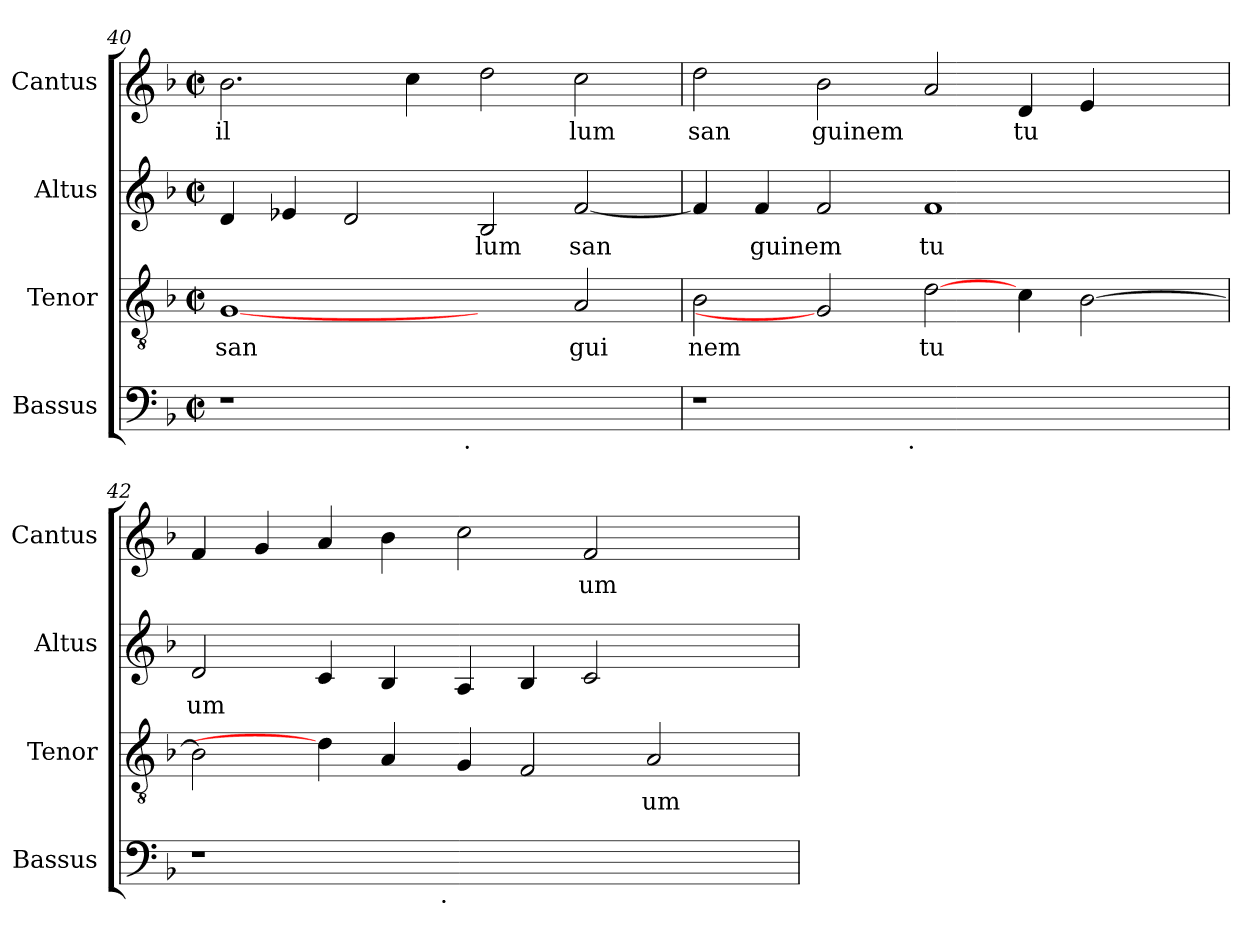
**kern	**kern	**text	**kern	**text	**kern	**text
*part4	*part3	*part3	*part2	*part2	*part1	*part1
*staff4	*staff3	*staff3	*staff2	*staff2	*staff1	*staff1
*I"Bassus	*I"Tenor	*	*I"Altus	*	*I"Cantus	*
*I'Bassus	*I'Tenor	*	*I'Altus	*	*I'Cantus	*
*clefF4	*clefGv2	*	*clefG2	*	*clefG2	*
*k[b-]	*k[b-]	*	*k[b-]	*	*k[b-]	*
*F:	*F:	*	*F:	*	*F:	*
*M2/2	*M2/2	*	*M2/2	*	*M2/2	*
*met(c|)	*met(c|)	*	*met(c|)	*	*met(c|)	*
=40	=40	=40	=40	=40	=40	=40
!	!	!LO:LY:b:cj	!	!LO:LY:b:cj	!	!LO:LY:b:cj
*^	*	*	*	*	*	*
1r	2ryy	[1G	san	4d/	.	2.b-\	il
!	!	!	!	!	!LO:LY:b:cj	!	!
.	.	.	.	4e-/	.	.	.
!	!	!	!	!	!LO:LY:b:cj	!	!
.	4...ryy	.	.	2d/	.	.	.
!	!	!	!	!	!	!	!LO:LY:b:cj
.	.	.	.	.	.	4cc\	.
!	!LO:TX:b:t=.	!	!	!	!	!	!
.	1ryy	.	.	.	.	.	.
!	!	!	!	!	!LO:LY:b:cj	!	!LO:LY:b:cj
1ryy	.	2ryy	.	2B-/	lum	2dd\	.
!	!	!	!LO:LY:b:cj	!	!LO:LY:b:cj	!	!LO:LY:b:cj
.	.	2A/	gui	[<2f/	san	2cc\	lum
.	32ryy	.	.	.	.	.	.
=41	=41	=41	=41	=41	=41	=41	=41
!	!	!	!LO:LY:b:cj	!	!LO:LY:b:cj	!	!LO:LY:b:cj
1r	2ryy	2B-\	nem	4f/]	.	2dd\	san
!	!	!	!	!	!LO:LY:b:cj	!	!
.	.	.	.	4f/	guinem	.	.
!	!	!	!	!	!LO:LY:b:cj	!	!LO:LY:b:cj
.	4...ryy	2G]	.	2f/	.	2b-\	guinem
!	!LO:TX:b:t=.	!	!	!	!	!	!
.	1ryy	.	.	.	.	.	.
!	!	!	!LO:LY:b:cj	!	!LO:LY:b:cj	!	!LO:LY:b:cj
1ryy	.	[2d\	tu	1f	tu	2a/	.
!	!	!	!LO:LY:b:cj	!	!	!	!LO:LY:b:cj
.	.	4c\	.	.	.	4d/	tu
!	!	!	!LO:LY:b:cj	!	!	!	!LO:LY:b:cj
.	.	[<2B-\	.	.	.	4e/	.
.	4ryy	.	.	.	.	.	.
4ryy	.	.	.	4ryy	.	4ryy	.
.	32ryy	.	.	.	.	.	.
!!LO:LB:g=z
=42	=42	=42	=42	=42	=42	=42	=42
!	!	!	!LO:LY:b:cj	!	!LO:LY:b:cj	!	!LO:LY:b:cj
1r	2ryy	2B-\]	.	2d/	um	4f/	.
!	!	!	!	!	!	!	!LO:LY:b:cj
.	.	.	.	.	.	4g/	.
!	!	!	!	!	!LO:LY:b:cj	!	!LO:LY:b:cj
.	4...ryy	4d\]	.	4c/	.	4a/	.
!	!	!	!LO:LY:b:cj	!	!LO:LY:b:cj	!	!LO:LY:b:cj
.	.	4A/	.	4B-/	.	4b-\	.
!	!LO:TX:b:t=.	!	!	!	!	!	!
.	1ryy	.	.	.	.	.	.
!	!	!	!LO:LY:b:cj	!	!LO:LY:b:cj	!	!LO:LY:b:cj
1ryy	.	4G/	.	4A/	.	2cc\	.
!	!	!	!LO:LY:b:cj	!	!LO:LY:b:cj	!	!
.	.	2F/	.	4B-/	.	.	.
!	!	!	!	!	!LO:LY:b:cj	!	!LO:LY:b:cj
.	.	.	.	2c/	.	2f/	um
!	!	!	!LO:LY:b:cj	!	!	!	!
.	.	2A/	um	.	.	.	.
.	4ryy	.	.	.	.	.	.
4ryy	.	.	.	4ryy	.	4ryy	.
.	32ryy	.	.	.	.	.	.
*v	*v	*	*	*	*	*	*
=	=	=	=	=	=	=
*-	*-	*-	*-	*-	*-	*-
